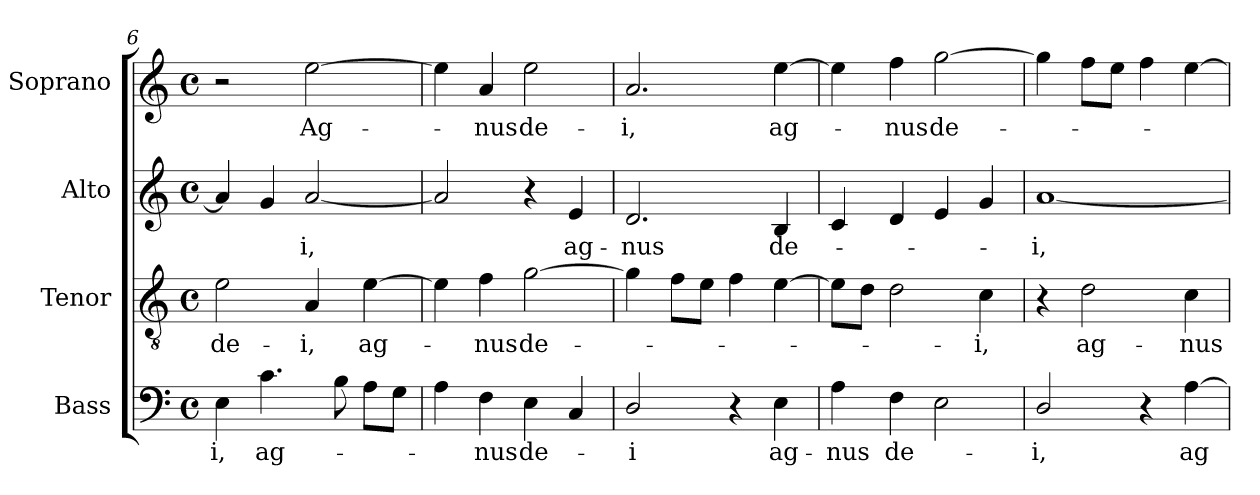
**kern	**text	**kern	**text	**kern	**text	**kern	**text
*part4	*part4	*part3	*part3	*part2	*part2	*part1	*part1
*staff4	*staff4	*staff3	*staff3	*staff2	*staff2	*staff1	*staff1
*I"Bass	*	*I"Tenor	*	*I"Alto	*	*I"Soprano	*
*I'B.	*	*I'T.	*	*I'A.	*	*I'S.	*
*clefF4	*	*clefGv2	*	*clefG2	*	*clefG2	*
*	*	*ITrd7c12	*	*	*	*	*
*k[]	*	*k[]	*	*k[]	*	*k[]	*
*C:	*	*C:	*	*C:	*	*C:	*
*M4/4	*	*M4/4	*	*M4/4	*	*M4/4	*
*met(c)	*	*met(c)	*	*met(c)	*	*met(c)	*
=6	=6	=6	=6	=6	=6	=6	=6
!	!LO:LY:b:color=#000000	!	!	!	!	!	!
!	!	!	!LO:LY:b:color=#000000	!	!	!	!
4Ei\	-i,	2Ei\	de-	4ai/]	.	2r	.
!	!LO:LY:b:color=#000000	!	!	!	!	!	!
4.ci\	ag-	.	.	4gi/	.	.	.
!	!	!	!LO:LY:b:color=#000000	!	!	!	!
!	!	!	!	!	!LO:LY:b:color=#000000	!	!
!	!	!	!	!	!	!	!LO:LY:b:color=#000000
.	.	4AAi/	-i,	[2ai/	-i,	[2eei\	Ag-
8Bi\	.	.	.	.	.	.	.
!	!	!	!LO:LY:b:color=#000000	!	!	!	!
8Ai\L	.	[4Ei\	ag-	.	.	.	.
8Gi\J	.	.	.	.	.	.	.
!!LO:LB:g=z
=7	=7	=7	=7	=7	=7	=7	=7
4Ai\	.	4Ei\]	.	2ai/]	.	4eei\]	.
!	!LO:LY:b:color=#000000	!	!	!	!	!	!
!	!	!	!LO:LY:b:color=#000000	!	!	!	!
!	!	!	!	!	!	!	!LO:LY:b:color=#000000
4Fi\	-nus	4Fi\	-nus	.	.	4ai/	-nus
!	!LO:LY:b:color=#000000	!	!	!	!	!	!
!	!	!	!LO:LY:b:color=#000000	!	!	!	!
!	!	!	!	!	!	!	!LO:LY:b:color=#000000
4Ei\	de-	[2Gi\	de-	4r	.	2eei\	de-
!	!	!	!	!	!LO:LY:b:color=#000000	!	!
4Ci/	.	.	.	4ei/	ag-	.	.
=8	=8	=8	=8	=8	=8	=8	=8
!	!LO:LY:b:color=#000000	!	!	!	!	!	!
!	!	!	!	!	!LO:LY:b:color=#000000	!	!
!	!	!	!	!	!	!	!LO:LY:b:color=#000000
2Di/	-i	4Gi\]	.	2.di/	-nus	2.ai/	-i,
.	.	8Fi\L	.	.	.	.	.
.	.	8Ei\J	.	.	.	.	.
4r	.	4Fi\	.	.	.	.	.
!	!LO:LY:b:color=#000000	!	!	!	!	!	!
!	!	!	!	!	!LO:LY:b:color=#000000	!	!
!	!	!	!	!	!	!	!LO:LY:b:color=#000000
4Ei\	ag-	[4Ei\	.	4Bi/	de-	[4eei\	ag-
=9	=9	=9	=9	=9	=9	=9	=9
!	!LO:LY:b:color=#000000	!	!	!	!	!	!
4Ai\	-nus	8Ei\L]	.	4ci/	.	4eei\]	.
.	.	8Di\J	.	.	.	.	.
!	!LO:LY:b:color=#000000	!	!	!	!	!	!
!	!	!	!	!	!	!	!LO:LY:b:color=#000000
4Fi\	de-	2Di\	.	4di/	.	4ffi\	-nus
!	!	!	!	!	!	!	!LO:LY:b:color=#000000
2Ei\	.	.	.	4ei/	.	[2ggi\	de-
!	!	!	!LO:LY:b:color=#000000	!	!	!	!
.	.	4Ci\	-i,	4gi/	.	.	.
=10	=10	=10	=10	=10	=10	=10	=10
!	!LO:LY:b:color=#000000	!	!	!	!	!	!
!	!	!	!	!	!LO:LY:b:color=#000000	!	!
2Di/	-i,	4r	.	[1ai	-i,	4ggi\]	.
!	!	!	!LO:LY:b:color=#000000	!	!	!	!
.	.	2Di\	ag-	.	.	8ffi\L	.
.	.	.	.	.	.	8eei\J	.
4r	.	.	.	.	.	4ffi\	.
!	!LO:LY:b:color=#000000	!	!	!	!	!	!
!	!	!	!LO:LY:b:color=#000000	!	!	!	!
[4Ai\	ag-	4Ci\	-nus	.	.	[4eei\	.
=	=	=	=	=	=	=	=
*-	*-	*-	*-	*-	*-	*-	*-
